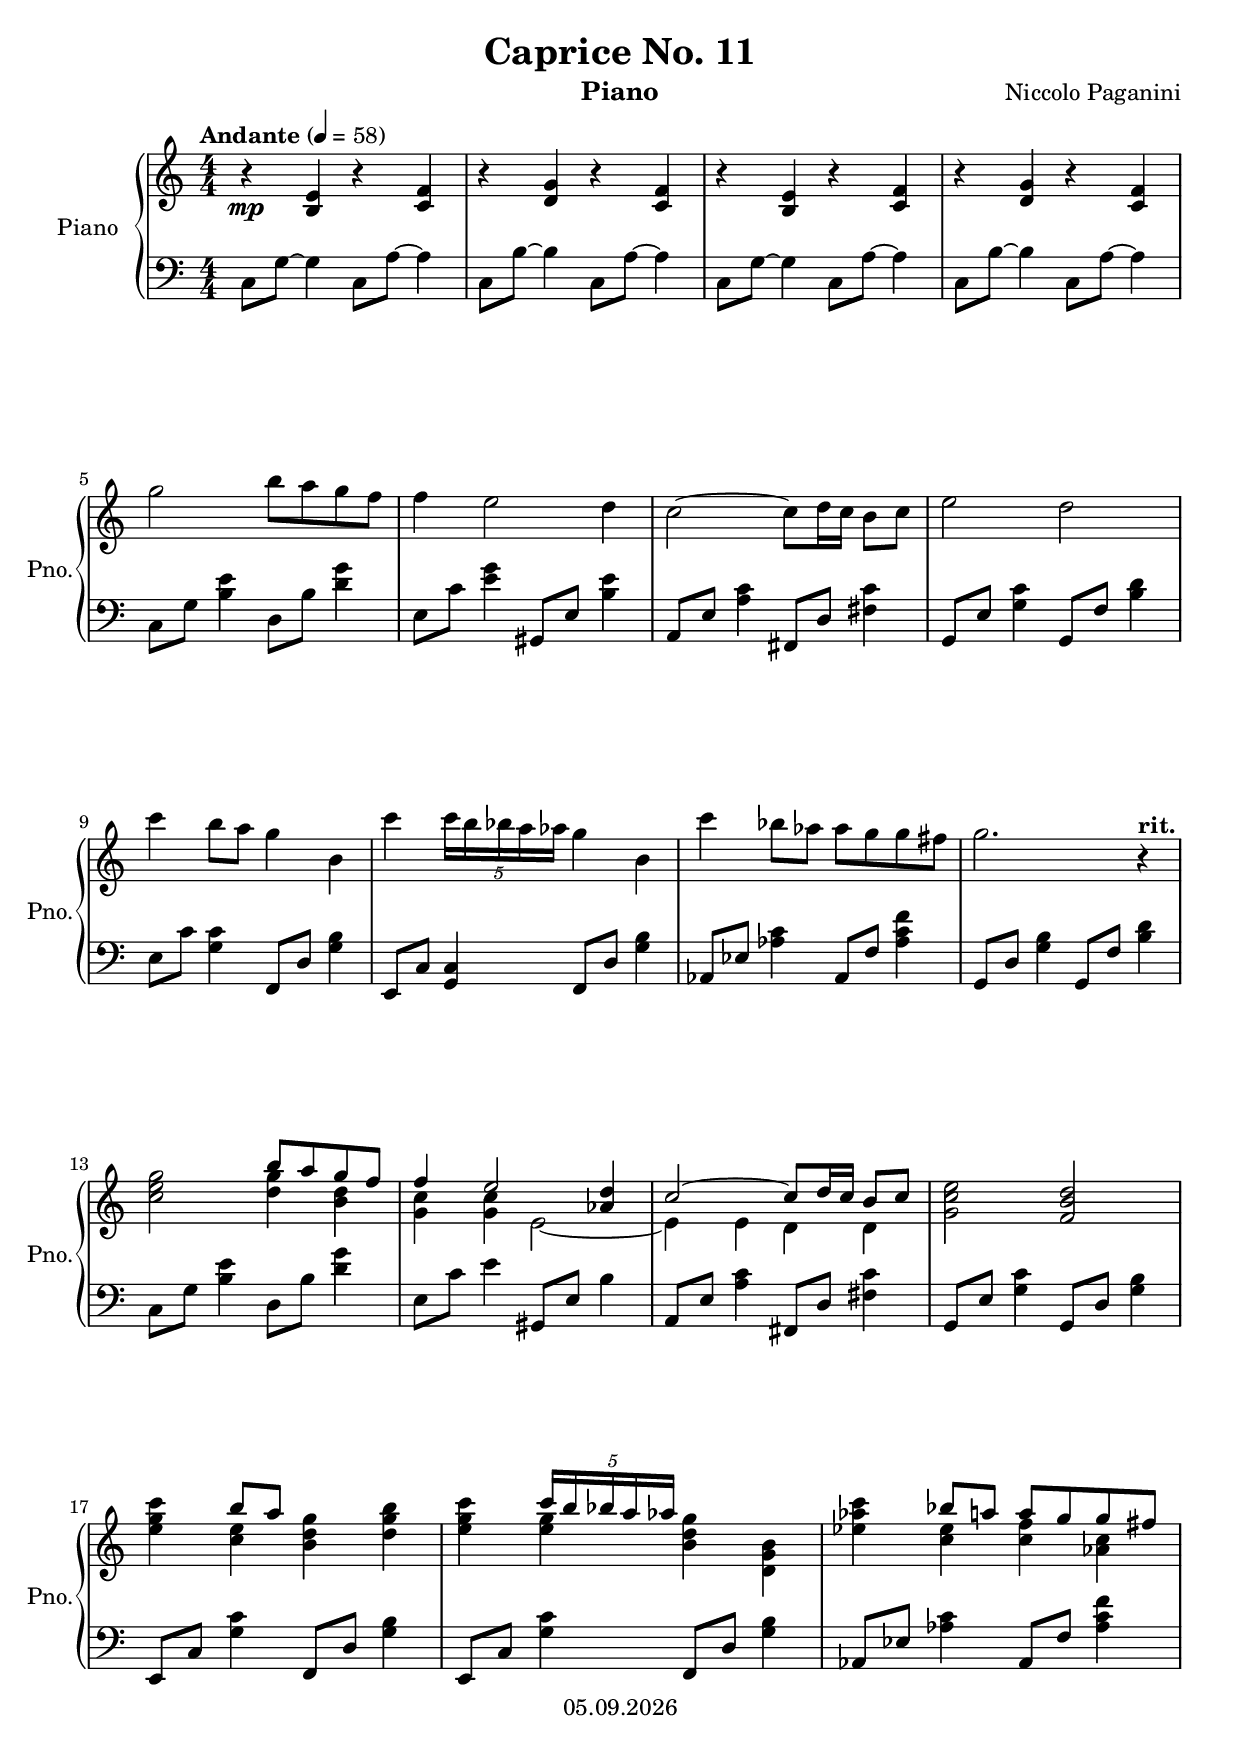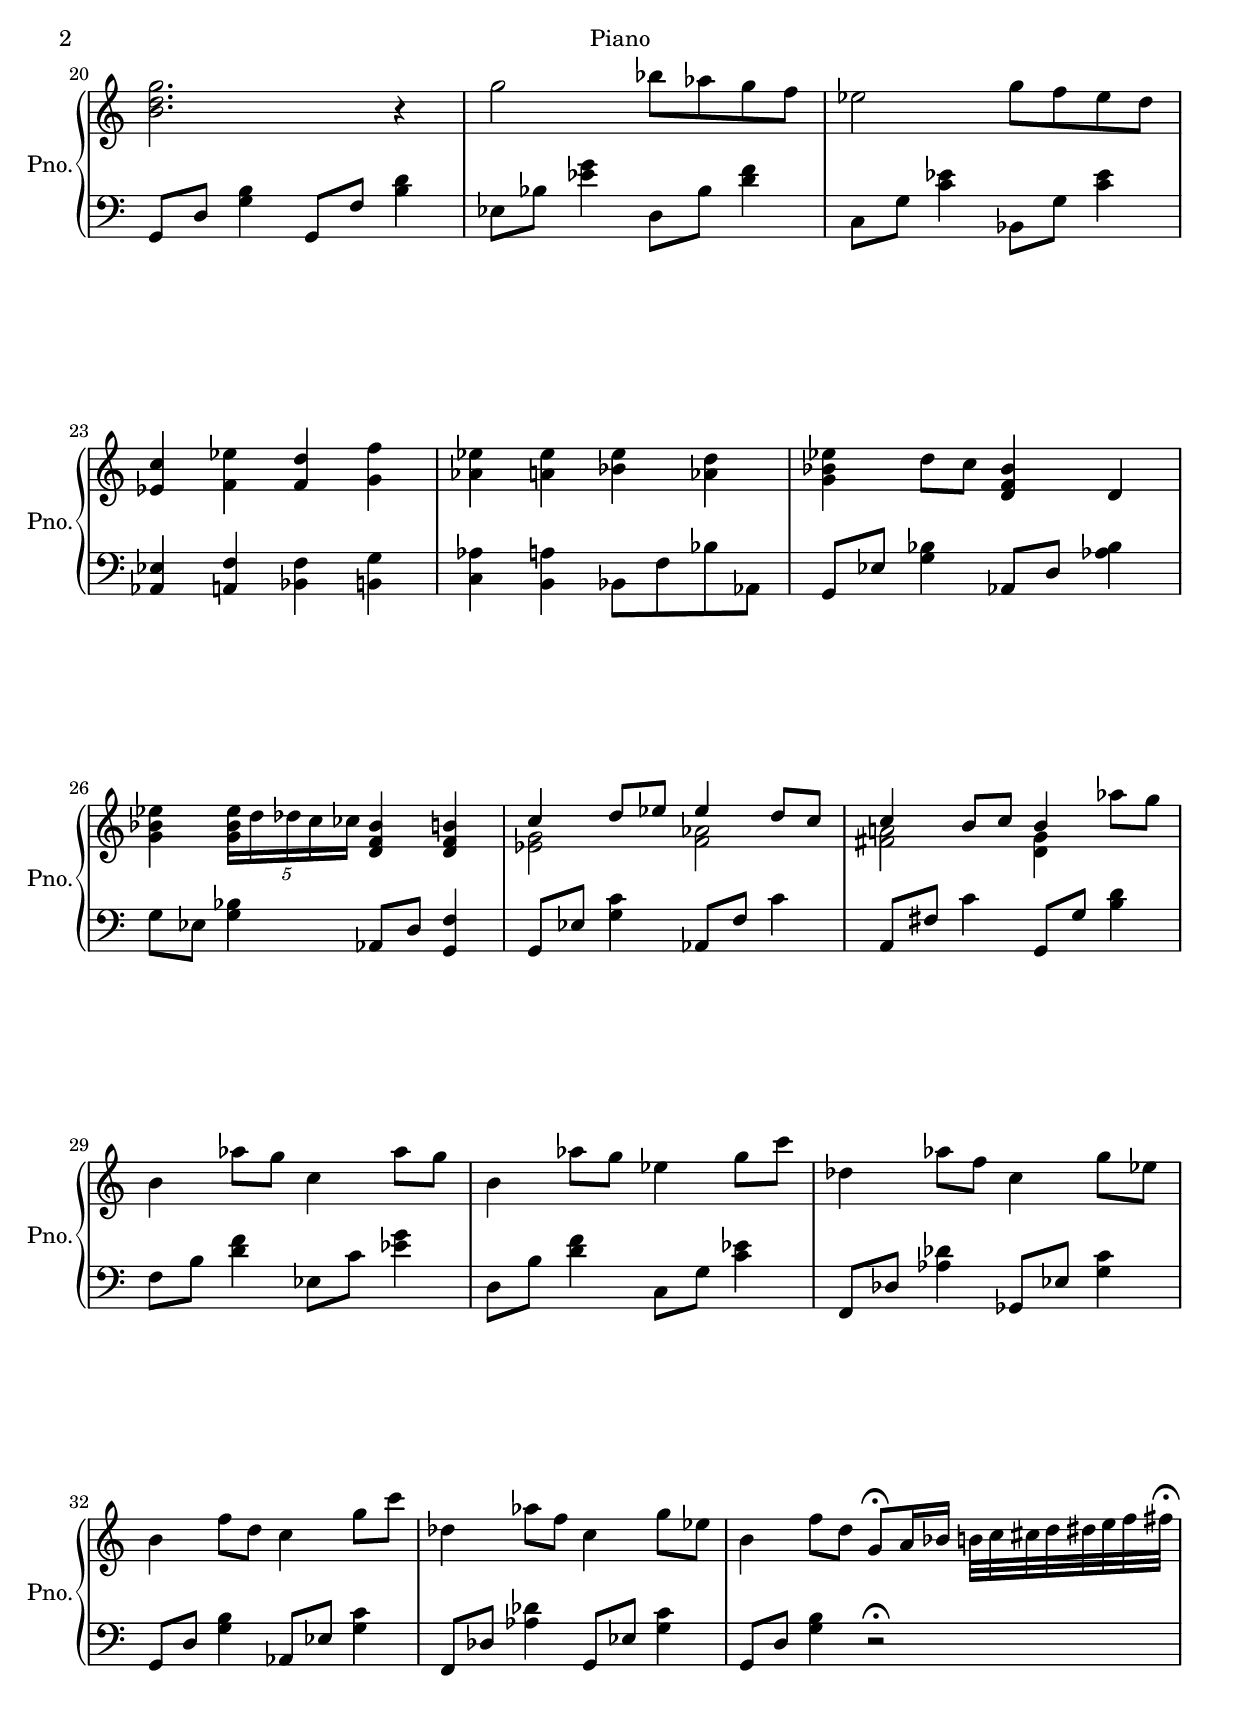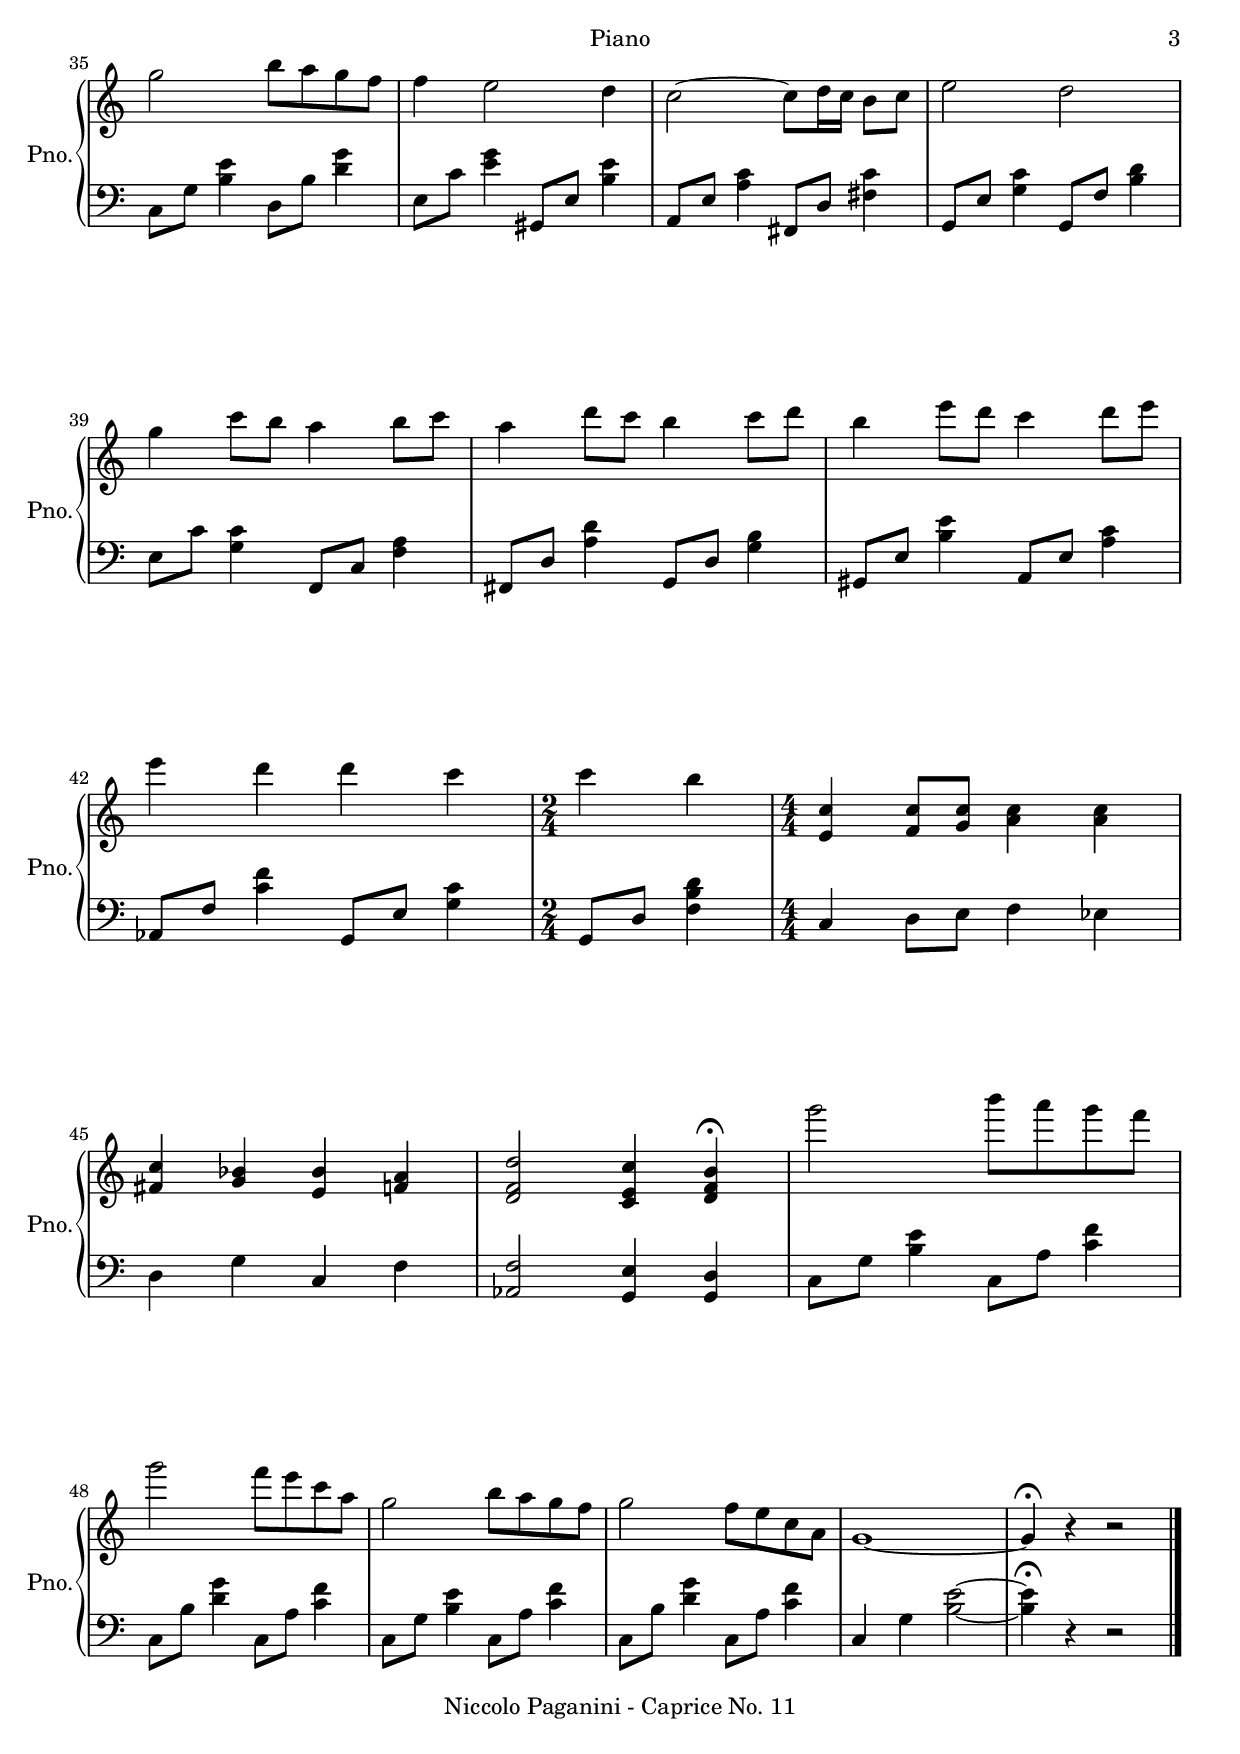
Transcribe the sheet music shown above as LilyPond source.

\version "2.18.2"

\version "2.18.2"

#(set-default-paper-size "a4")
%#(set-global-staff-size 16)

\header {
  title = "Caprice No. 11"
  subtitle = ""
  composer = "Niccolo Paganini"
  opus = ""
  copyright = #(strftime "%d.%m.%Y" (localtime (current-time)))
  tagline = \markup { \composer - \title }
}

globalSettings= {
  \key c \major
  \time 4/4
  \tempo Andante 4=58
  %\partial 4
  \mergeDifferentlyHeadedOn 
  \mergeDifferentlyDottedOn
  \numericTimeSignature
}

#(define (override-color-for-all-grobs color)
  (lambda (context)
   (let loop ((x all-grob-descriptions))
    (if (not (null? x))
     (let ((grob-name (caar x)))
      (ly:context-pushpop-property context grob-name 'color color)
      (loop (cdr x)))))))

\version "2.18.2"

\version "2.18.2"

#(set-default-paper-size "a4")
%#(set-global-staff-size 16)

\header {
  title = "Caprice No. 11"
  subtitle = ""
  composer = "Niccolo Paganini"
  opus = ""
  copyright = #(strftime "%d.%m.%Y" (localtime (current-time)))
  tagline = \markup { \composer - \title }
}

globalSettings= {
  \key c \major
  \time 4/4
  \tempo Andante 4=58
  %\partial 4
  \mergeDifferentlyHeadedOn 
  \mergeDifferentlyDottedOn
  \numericTimeSignature
}

#(define (override-color-for-all-grobs color)
  (lambda (context)
   (let loop ((x all-grob-descriptions))
    (if (not (null? x))
     (let ((grob-name (caar x)))
      (ly:context-pushpop-property context grob-name 'color color)
      (loop (cdr x)))))))


pianoTreble = \relative c' { 
  \globalSettings
  \clef treble
  r4\mp <b e> r <c f> | 
  r <d g> r <c f> |
  r <b e> r <c f> |
  r <d g> r <c f> | 
  \break
  g''2 b8 a g f | 
  f4 e2 d4 | 
  c2~ c8 d16 c b8 c | 
  e2 d | 
  \break
  c'4 b8 a g4 b, |
  c'4 \tuplet 5/4 { c16 b bes a as} g4 b, |
  c'4 bes8 as as g g fis |
  g2. r4^\markup { \bold rit. }
  \break
  << { s2 b8 a g f } \\ { <c e g>2 <d g>4 <b d> } >> | 
  << { f'4 e2 <as, d>4 } \\ { <g c>4 <g c> e2~ } >> | 
  << { c'2~ c8 d16 c b8 c } \\ { e,4 e d d } >> | 
  <g c e>2 <f b d> |
  \break
  << { s4 b'8 a s2 } \\ { <e g c>4 <c e> <b d g> <d g b> } >> |
  << { s4 \tuplet 5/4 { c'16 b bes a as } s2 } \\ { <e g c>4 <e g> <b d g> <d, g b> } >> |
  << { s4 bes''8 a a g g fis } \\ { <es as c>4 <c es> <c f> <as c> } >> |
  \pageBreak
  <b d g>2. r4 |
  g'2 bes8 as g f |
  es2 g8 f es d |
  \break
  <es, c'>4 <f es'> <f d'> <g f'> |
  <as es'> <a es'> <bes es> <as d> |
  <g bes es> d'8 c <d, f bes>4 d |
  \break
  <g bes es>4 \tuplet 5/4 { <g bes es>16 d' des c ces } <d, f bes>4 <d f b> |
  << { c'4 d8 es es4 d8 c } \\ { <es, g>2 <f as> } >> |
  << { c'4 b8 c b4 s4 } \\ { <fis a!>2 <d g>4 as''8 g } >>
  \break
  b,4 as'8 g c,4 as'8 g |
  b,4 as'8 g es4 g8 c |
  des,4 as'8 f c4 g'8 es |
  \break
  b4 f'8 d c4 g'8 c |
  des,4 as'8 f c4 g'8 es |
  b4 f'8 d g,\fermata a16 bes b32 c cis d dis e f fis\fermata |
  \pageBreak
  g2 b8 a g f |
  f4 e2 d4 |
  c2~ c8 d16 c b8 c |
  e2 d |
  \break
  g4 c8 b a4 b8 c |
  a4 d8 c b4 c8 d |
  b4 e8 d c4 d8 e |
  \break
  e4 d d c |
  \time 2/4
  c b |
  \time 4/4
  <e,, c'>4 <f c'>8 <g c> <a c>4 <a c> |
  \break
  <fis c'>4 <g bes> <e bes'> <f a> |
  <d f d'>2 <c e c'>4 <d f b>\fermata |
  g''2 b8 a g f |
  \break
  g2 f8 e c a | 
  g2 b8 a g f |
  g2 f8 e c a |
  g1~ |
  g4\fermata r4 r2 |
  \bar "|." 
}

pianoBass = \relative c' { 
  \globalSettings
  \clef bass
  c,8 g'~ g4  c,8 a'~ a4 | 
  c,8 b'~ b4  c,8 a'~ a4 | 
  c,8 g'~ g4  c,8 a'~ a4 | 
  c,8 b'~ b4  c,8 a'~ a4 | 
  \break
  c,8 g' <b e>4 d,8 b' <d g>4  | 
  e,8 c' <e g>4 gis,,8 e' <b' e>4 |
  a,8 e' <a c>4 fis,8 d' <fis c'>4 |
  g,8 e' <g c>4 g,8 f' <b d>4 |
  \break
  e,8 c' <g c>4 f,8 d' <g b>4 |
  e,8 c' <g c>4 f8 d' <g b>4 |
  as,8 es' <as c>4 as,8 f' <as c f>4 |
  g,8 d' <g b>4 g,8 f' <b d>4 |
  \break
  c,8 g' <b e>4 d,8 b' <d g>4 |
  e,8 c' e4 gis,,8 e' b'4 |
  a,8 e' <a c>4 fis,8 d' <fis c'>4 |
  g,8 e' <g c>4 g,8 d' <g b>4 |
  \break
  e,8 c' <g' c>4 f,8 d' <g b>4 |
  e,8 c' <g' c>4 f,8 d' <g b>4 |
  as,8 es' <as c>4 as,8 f' <as c f>4
  \pageBreak
  g,8 d' <g b>4 g,8 f' <b d>4 | 
  es,8 bes' <es g>4 d,8 bes' <d f>4 |
  c,8 g' <c es>4 bes,8 g' <c es>4 |
  \break
  <as, es'>4 <a f'> <bes f'> <b g'> |
  <c as'> <b a'> bes8 f' bes as, |
  g8 es' <g bes>4 as,8 d <as' bes>4 |
  \break
  g8 es <g bes>4 as,8 d <g, f'>4 |
  g8 es' <g c>4 as,8 f' c'4 |
  a,8 fis' c'4 g,8 g' <b d>4 |
  \break
  f8 b <d f>4 es,8 c' <es g>4 |
  d,8 b' <d f>4 c,8 g' <c es>4 |
  f,,8 des' <as' des>4 ges,8 es' <g c>4 |
  \break
  g,8 d' <g b>4 as,8 es' <g c>4 |
  f,8 des' <as' des>4 g,8 es' <g c>4 |
  g,8 d' <g b>4 r2\fermata |
  \pageBreak
  c,8 g' <b e>4 d,8 b' <d g>4 |
  e,8 c' <e g>4 gis,,8 e' <b' e>4 |
  a,8 e' <a c>4 fis,8 d' <fis c'>4 |
  g,8 e' <g c>4 g,8 f' <b d>4 |
  \break
  e,8 c' <g c>4 f,8 c' <f a>4 |
  fis,8 d' <a' d>4 g,8 d' <g b>4 |
  gis,8 e' <b' e>4 a,8 e' <a c>4 |
  \break
  as,8 f' <c' f>4 g,8 e' <g c>4 |
  \time 2/4 g,8 d' <f b d>4 |
  \time 4/4 c4 d8 e f4 es |
  \break
  d g c, f |
  <as, f'>2 <g e'>4 <g d'> |
  c8 g' <b e>4 c,8 a' <c f>4 |
  \break
  c,8 b' <d g>4 c,8 a' <c f>4 |
  c,8 g' <b e>4 c,8 a' <c f>4 |
  c,8 b' <d g>4 c,8 a' <c f>4 |
  c,4 g' <b e>2~ |
  <b e>4\fermata r4 r2 |
  \bar "|." 
}


\header {
  instrument = "Piano"
}

\score {
  <<            
    \new PianoStaff \with { instrumentName = "Piano" shortInstrumentName = "Pno." } { << \new Staff { \pianoTreble } \new Staff { \pianoBass } >> }
  >>
  \layout { 
    indent = 1.5\cm
    short-indent = 0.5\cm
  }
}


